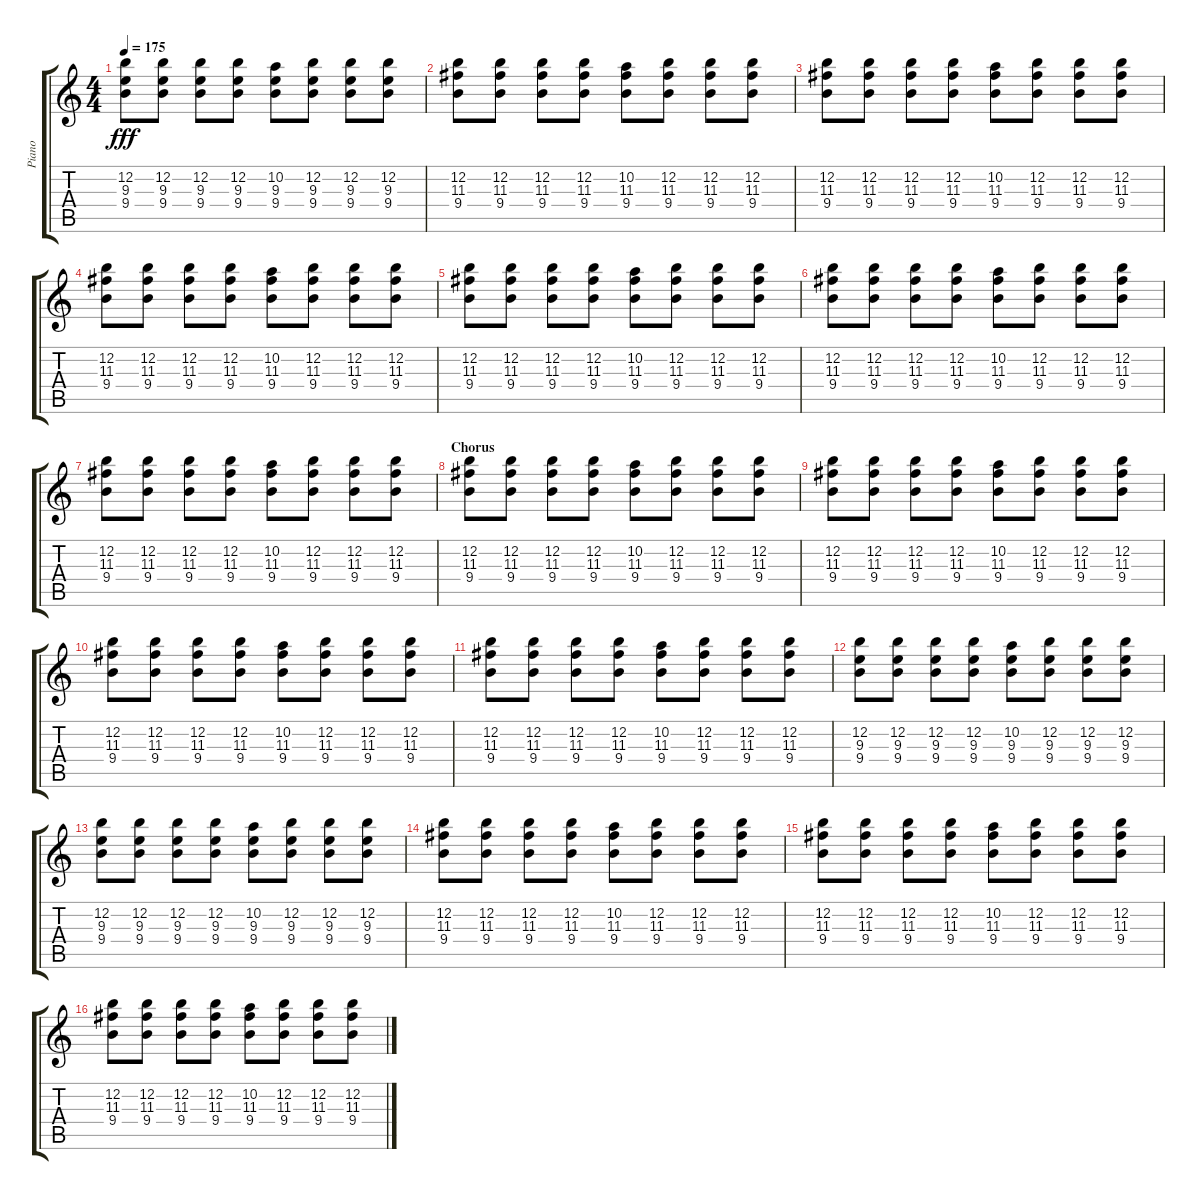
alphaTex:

\track ("Piano" "Piano") {instrument acousticgrandpiano}
\staff {score tabs}
\tuning (E5 B4 G4 D4 A3 E3) {hide}
\ts (4 4)
\tempo 175
\clef g2
\ks c
(12.2 9.3 9.4).8{dy fff} (12.2 9.3 9.4).8 (12.2 9.3 9.4).8 (12.2 9.3 9.4).8 (10.2 9.3 9.4).8 (12.2 9.3 9.4).8 (12.2 9.3 9.4).8 (12.2 9.3 9.4).8 |
(12.2 11.3 9.4).8 (12.2 11.3 9.4).8 (12.2 11.3 9.4).8 (12.2 11.3 9.4).8 (10.2 11.3 9.4).8 (12.2 11.3 9.4).8 (12.2 11.3 9.4).8 (12.2 11.3 9.4).8 |
(12.2 11.3 9.4).8 (12.2 11.3 9.4).8 (12.2 11.3 9.4).8 (12.2 11.3 9.4).8 (10.2 11.3 9.4).8 (12.2 11.3 9.4).8 (12.2 11.3 9.4).8 (12.2 11.3 9.4).8 |
(12.2 11.3 9.4).8 (12.2 11.3 9.4).8 (12.2 11.3 9.4).8 (12.2 11.3 9.4).8 (10.2 11.3 9.4).8 (12.2 11.3 9.4).8 (12.2 11.3 9.4).8 (12.2 11.3 9.4).8 |
(12.2 11.3 9.4).8 (12.2 11.3 9.4).8 (12.2 11.3 9.4).8 (12.2 11.3 9.4).8 (10.2 11.3 9.4).8 (12.2 11.3 9.4).8 (12.2 11.3 9.4).8 (12.2 11.3 9.4).8 |
(12.2 11.3 9.4).8 (12.2 11.3 9.4).8 (12.2 11.3 9.4).8 (12.2 11.3 9.4).8 (10.2 11.3 9.4).8 (12.2 11.3 9.4).8 (12.2 11.3 9.4).8 (12.2 11.3 9.4).8 |
(12.2 11.3 9.4).8 (12.2 11.3 9.4).8 (12.2 11.3 9.4).8 (12.2 11.3 9.4).8 (10.2 11.3 9.4).8 (12.2 11.3 9.4).8 (12.2 11.3 9.4).8 (12.2 11.3 9.4).8 |
\section ("" "Chorus")
(12.2 11.3 9.4).8 (12.2 11.3 9.4).8 (12.2 11.3 9.4).8 (12.2 11.3 9.4).8 (10.2 11.3 9.4).8 (12.2 11.3 9.4).8 (12.2 11.3 9.4).8 (12.2 11.3 9.4).8 |
(12.2 11.3 9.4).8 (12.2 11.3 9.4).8 (12.2 11.3 9.4).8 (12.2 11.3 9.4).8 (10.2 11.3 9.4).8 (12.2 11.3 9.4).8 (12.2 11.3 9.4).8 (12.2 11.3 9.4).8 |
(12.2 11.3 9.4).8 (12.2 11.3 9.4).8 (12.2 11.3 9.4).8 (12.2 11.3 9.4).8 (10.2 11.3 9.4).8 (12.2 11.3 9.4).8 (12.2 11.3 9.4).8 (12.2 11.3 9.4).8 |
(12.2 11.3 9.4).8 (12.2 11.3 9.4).8 (12.2 11.3 9.4).8 (12.2 11.3 9.4).8 (10.2 11.3 9.4).8 (12.2 11.3 9.4).8 (12.2 11.3 9.4).8 (12.2 11.3 9.4).8 |
(12.2 9.3 9.4).8 (12.2 9.3 9.4).8 (12.2 9.3 9.4).8 (12.2 9.3 9.4).8 (10.2 9.3 9.4).8 (12.2 9.3 9.4).8 (12.2 9.3 9.4).8 (12.2 9.3 9.4).8 |
(12.2 9.3 9.4).8 (12.2 9.3 9.4).8 (12.2 9.3 9.4).8 (12.2 9.3 9.4).8 (10.2 9.3 9.4).8 (12.2 9.3 9.4).8 (12.2 9.3 9.4).8 (12.2 9.3 9.4).8 |
(12.2 11.3 9.4).8 (12.2 11.3 9.4).8 (12.2 11.3 9.4).8 (12.2 11.3 9.4).8 (10.2 11.3 9.4).8 (12.2 11.3 9.4).8 (12.2 11.3 9.4).8 (12.2 11.3 9.4).8 |
(12.2 11.3 9.4).8 (12.2 11.3 9.4).8 (12.2 11.3 9.4).8 (12.2 11.3 9.4).8 (10.2 11.3 9.4).8 (12.2 11.3 9.4).8 (12.2 11.3 9.4).8 (12.2 11.3 9.4).8 |
(12.2 11.3 9.4).8 (12.2 11.3 9.4).8 (12.2 11.3 9.4).8 (12.2 11.3 9.4).8 (10.2 11.3 9.4).8 (12.2 11.3 9.4).8 (12.2 11.3 9.4).8 (12.2 11.3 9.4).8
